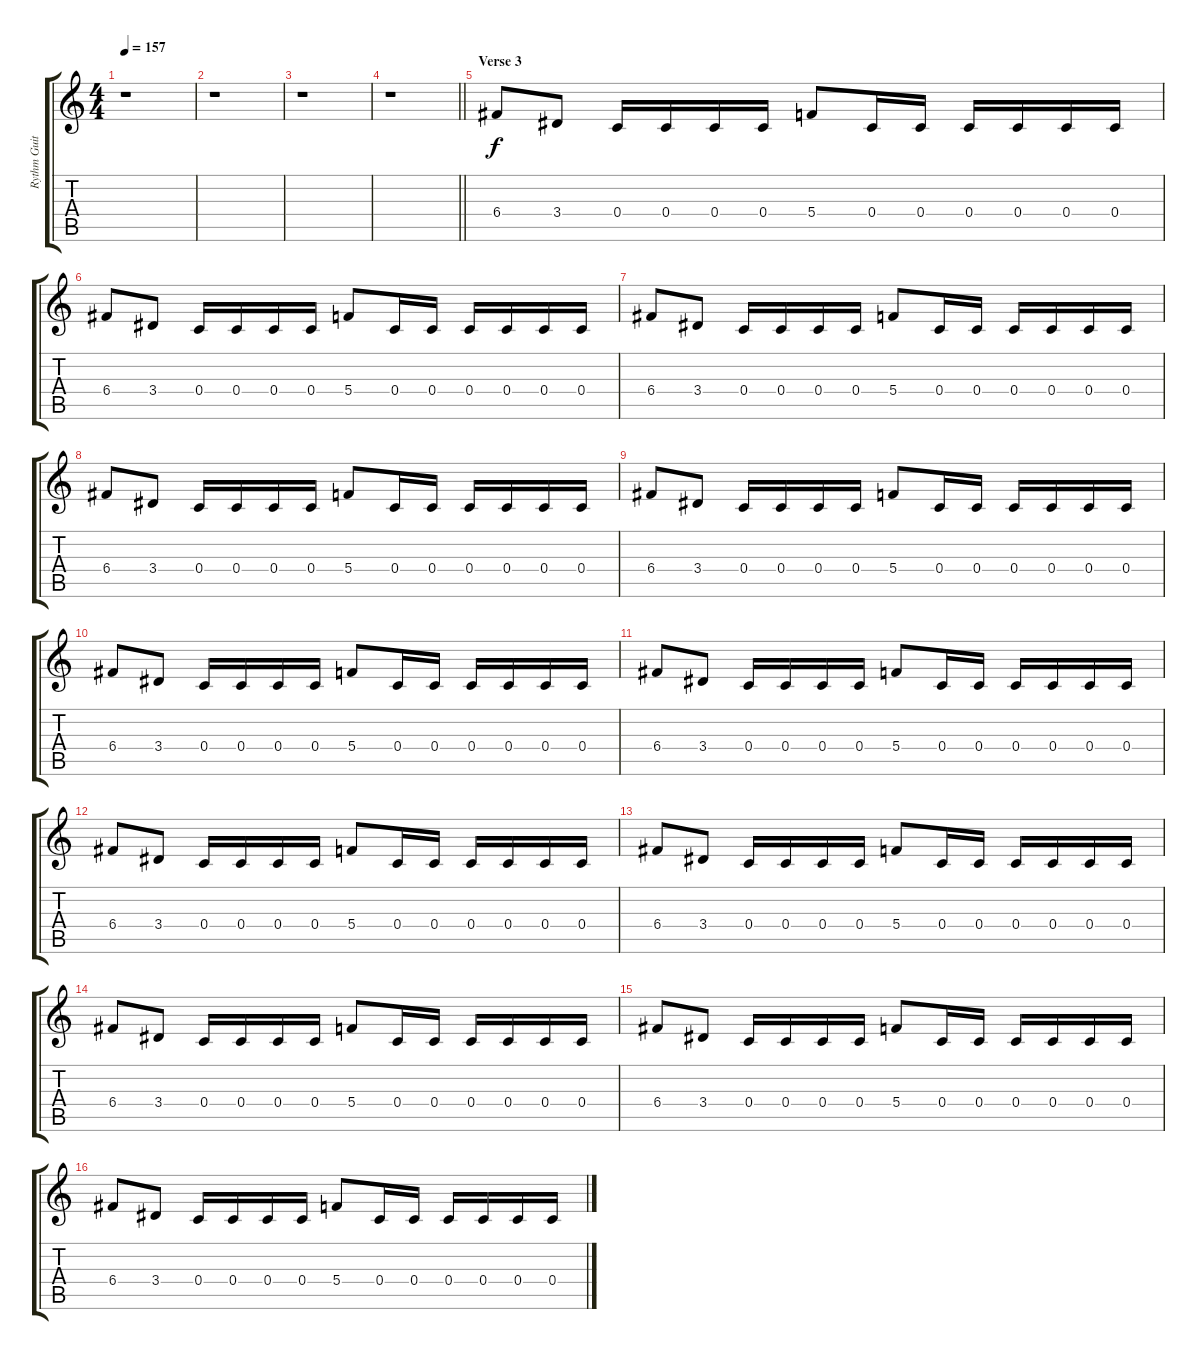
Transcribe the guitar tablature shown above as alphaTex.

\track ("Rythm Guitar" "Rythm Guit") {instrument distortionguitar}
\staff {score tabs}
\tuning (D4 A3 F3 C3 G2 C2) {hide}
\ts (4 4)
\tempo 157
\clef g2
\ks c
r.1{dy f} |
r.1 |
r.1 |
\barLineRight lightlight
r.1 |
\section ("" "Verse 3")
6.4.8 3.4.8 0.4.16 0.4.16 0.4.16 0.4.16 5.4.8 0.4.16 0.4.16 0.4.16 0.4.16 0.4.16 0.4.16 |
6.4.8 3.4.8 0.4.16 0.4.16 0.4.16 0.4.16 5.4.8 0.4.16 0.4.16 0.4.16 0.4.16 0.4.16 0.4.16 |
6.4.8 3.4.8 0.4.16 0.4.16 0.4.16 0.4.16 5.4.8 0.4.16 0.4.16 0.4.16 0.4.16 0.4.16 0.4.16 |
6.4.8 3.4.8 0.4.16 0.4.16 0.4.16 0.4.16 5.4.8 0.4.16 0.4.16 0.4.16 0.4.16 0.4.16 0.4.16 |
6.4.8 3.4.8 0.4.16 0.4.16 0.4.16 0.4.16 5.4.8 0.4.16 0.4.16 0.4.16 0.4.16 0.4.16 0.4.16 |
6.4.8 3.4.8 0.4.16 0.4.16 0.4.16 0.4.16 5.4.8 0.4.16 0.4.16 0.4.16 0.4.16 0.4.16 0.4.16 |
6.4.8 3.4.8 0.4.16 0.4.16 0.4.16 0.4.16 5.4.8 0.4.16 0.4.16 0.4.16 0.4.16 0.4.16 0.4.16 |
6.4.8 3.4.8 0.4.16 0.4.16 0.4.16 0.4.16 5.4.8 0.4.16 0.4.16 0.4.16 0.4.16 0.4.16 0.4.16 |
6.4.8 3.4.8 0.4.16 0.4.16 0.4.16 0.4.16 5.4.8 0.4.16 0.4.16 0.4.16 0.4.16 0.4.16 0.4.16 |
6.4.8 3.4.8 0.4.16 0.4.16 0.4.16 0.4.16 5.4.8 0.4.16 0.4.16 0.4.16 0.4.16 0.4.16 0.4.16 |
6.4.8 3.4.8 0.4.16 0.4.16 0.4.16 0.4.16 5.4.8 0.4.16 0.4.16 0.4.16 0.4.16 0.4.16 0.4.16 |
6.4.8 3.4.8 0.4.16 0.4.16 0.4.16 0.4.16 5.4.8 0.4.16 0.4.16 0.4.16 0.4.16 0.4.16 0.4.16
